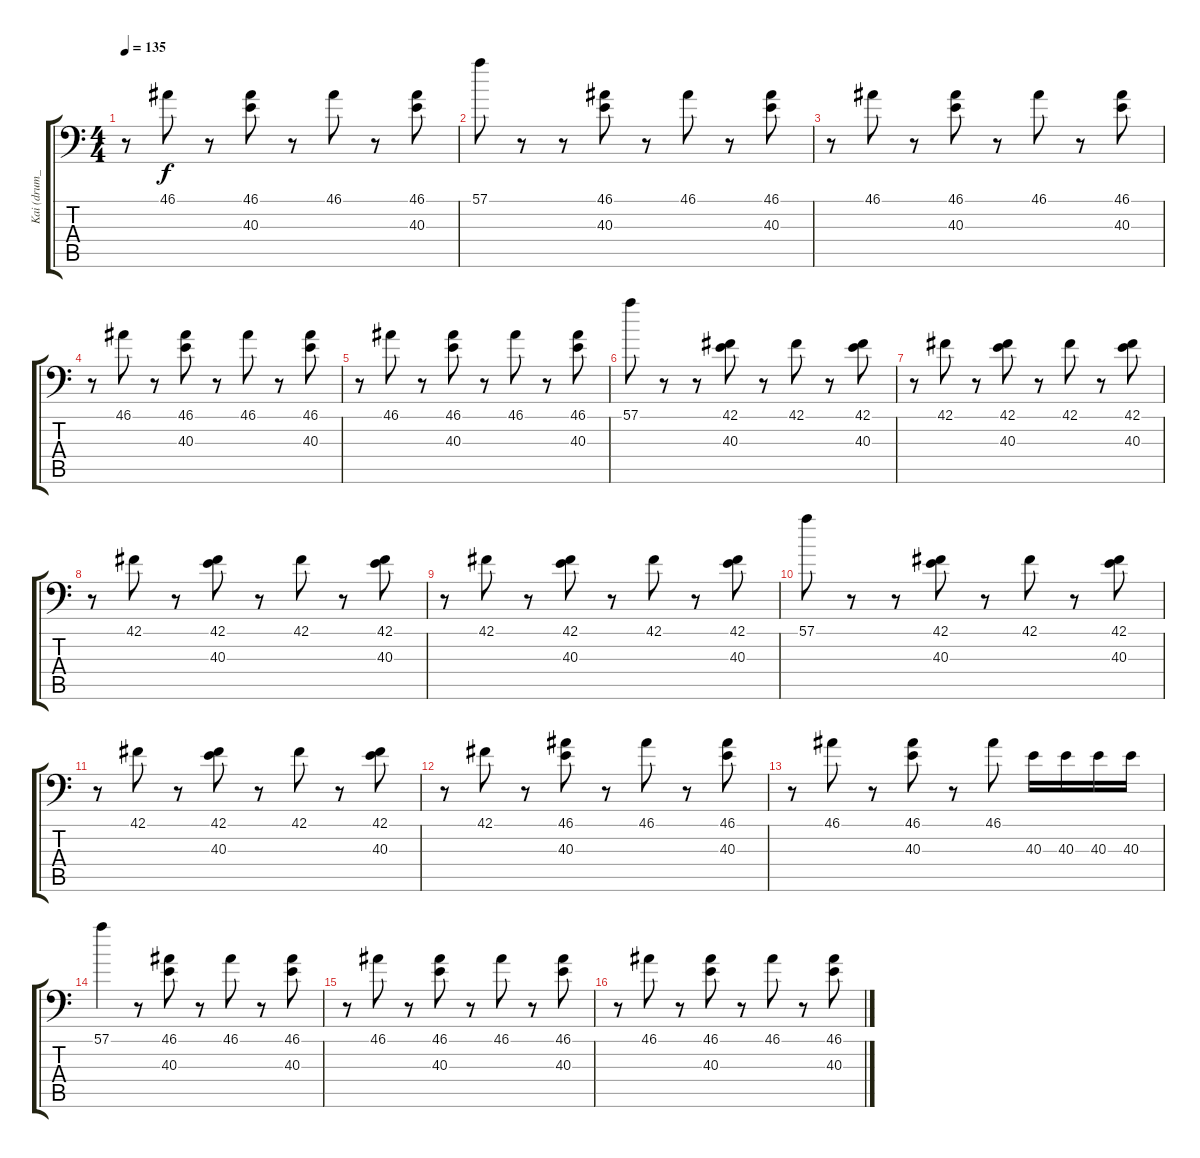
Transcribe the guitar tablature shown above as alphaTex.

\track ("Kai (drum_snare)" "Kai (drum_") {instrument acousticgrandpiano}
\staff {score tabs}
\tuning (C-1 C-1 C-1 C-1 C-1 C-1) {hide}
\ts (4 4)
\tempo 135
\clef f4
\ks c
r.8{dy f} 46.1.8 r.8 (46.1 40.3).8 r.8 46.1.8 r.8 (46.1 40.3).8 |
57.1.8 r.8 r.8 (46.1 40.3).8 r.8 46.1.8 r.8 (46.1 40.3).8 |
r.8 46.1.8 r.8 (46.1 40.3).8 r.8 46.1.8 r.8 (46.1 40.3).8 |
r.8 46.1.8 r.8 (46.1 40.3).8 r.8 46.1.8 r.8 (46.1 40.3).8 |
r.8 46.1.8 r.8 (46.1 40.3).8 r.8 46.1.8 r.8 (46.1 40.3).8 |
57.1.8 r.8 r.8 (42.1 40.3).8 r.8 42.1.8 r.8 (42.1 40.3).8 |
r.8 42.1.8 r.8 (42.1 40.3).8 r.8 42.1.8 r.8 (42.1 40.3).8 |
r.8 42.1.8 r.8 (42.1 40.3).8 r.8 42.1.8 r.8 (42.1 40.3).8 |
r.8 42.1.8 r.8 (42.1 40.3).8 r.8 42.1.8 r.8 (42.1 40.3).8 |
57.1.8 r.8 r.8 (42.1 40.3).8 r.8 42.1.8 r.8 (42.1 40.3).8 |
r.8 42.1.8 r.8 (42.1 40.3).8 r.8 42.1.8 r.8 (42.1 40.3).8 |
r.8 42.1.8 r.8 (46.1 40.3).8 r.8 46.1.8 r.8 (46.1 40.3).8 |
r.8 46.1.8 r.8 (46.1 40.3).8 r.8 46.1.8 40.3.16 40.3.16 40.3.16 40.3.16 |
57.1.4 r.8 (46.1 40.3).8 r.8 46.1.8 r.8 (46.1 40.3).8 |
r.8 46.1.8 r.8 (46.1 40.3).8 r.8 46.1.8 r.8 (46.1 40.3).8 |
r.8 46.1.8 r.8 (46.1 40.3).8 r.8 46.1.8 r.8 (46.1 40.3).8
